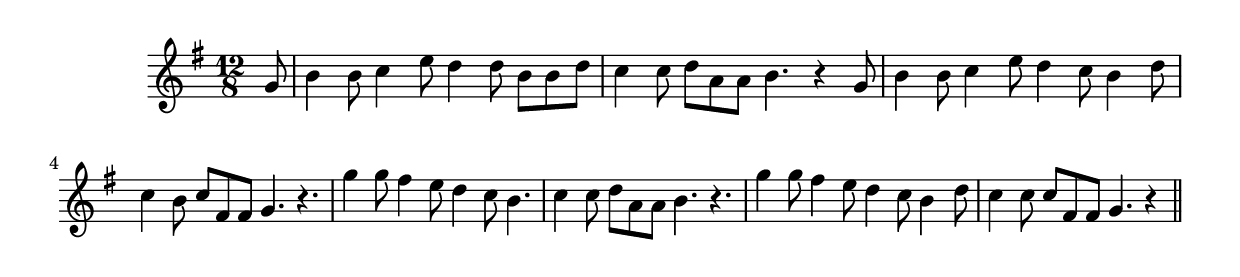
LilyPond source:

\version "2.14.0"
%{\header {
  title = "Cowboy's Home Sweet Home (Arkansas)"
  composer = "anonymous"
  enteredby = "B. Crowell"
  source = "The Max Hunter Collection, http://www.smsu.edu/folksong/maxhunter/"
}%}
\score{{\key g \major
\time 12/8
%{\tempo 8=200
%}\relative g' {
  \partial 8
  g8 |
  b4 b8 c4 e8 d4 d8 b8 b d | c4 c8 d8 a a b4. r4 g8 |
  b4 b8 c4 e8 d4 c8 b4 d8 | c4 b8 c8 fis, fis g4. r4. |
  g'4 g8 fis4 e8 d4 c8 b4. | c4 c8 d8 a a b4. r4. |
  g'4 g8 fis4 e8 d4 c8 b4 d8 | c4 c8 c8 fis, fis g4. r4
  \bar "||"
}

}}